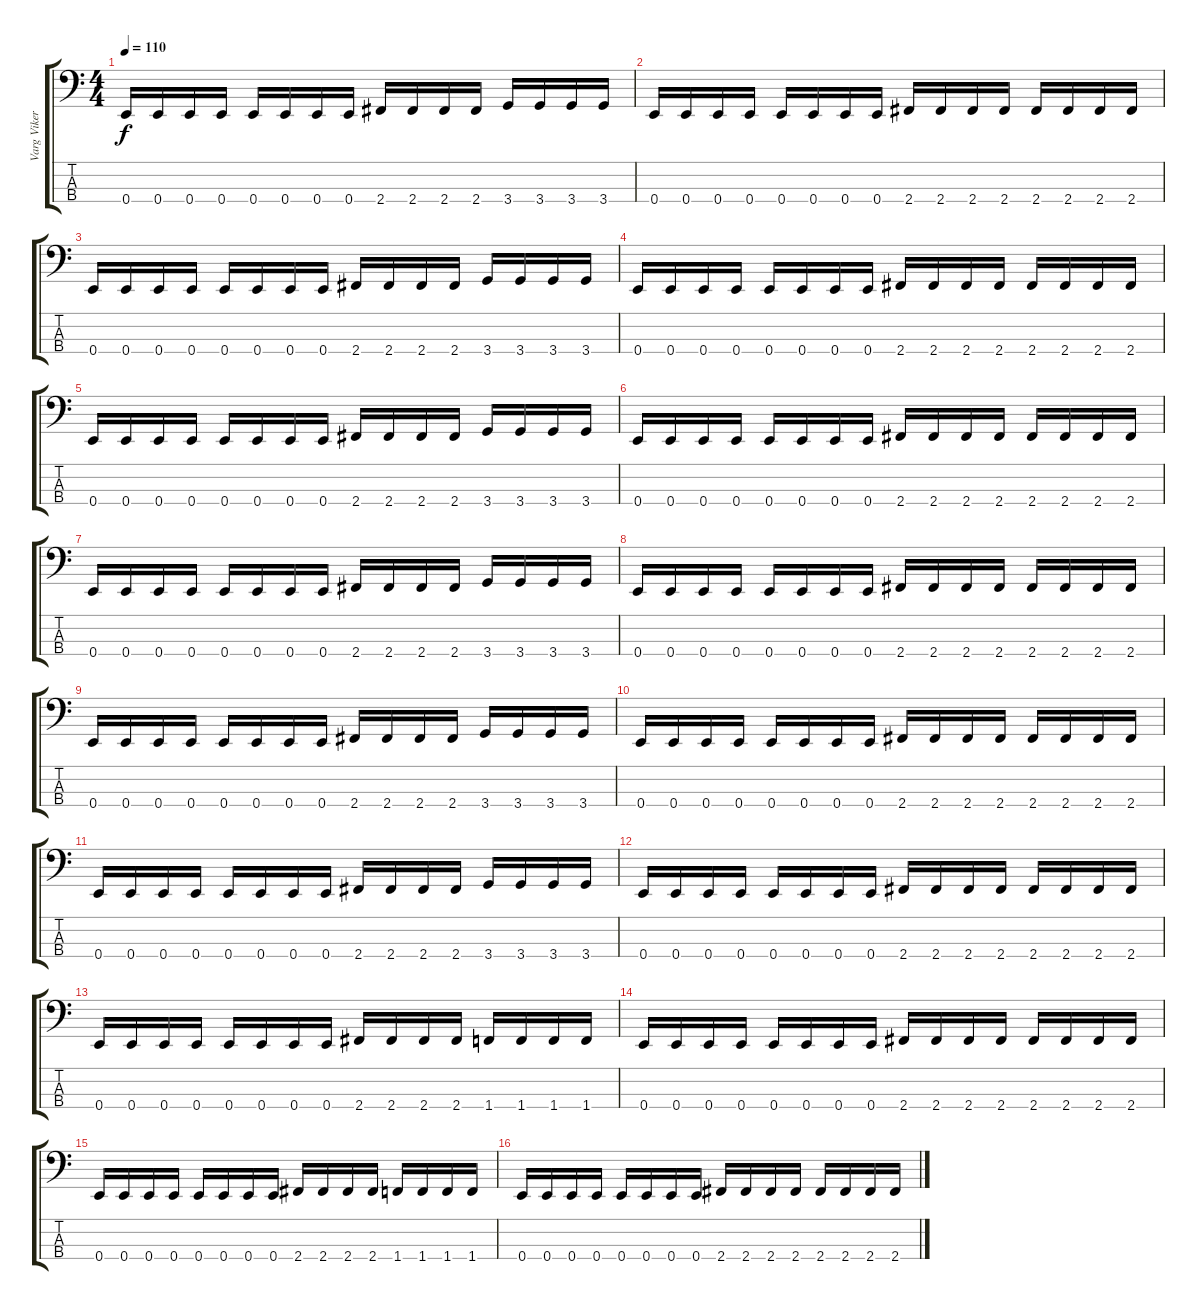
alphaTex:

\track ("Varg Vikernes " "Varg Viker") {instrument electricbassfinger}
\staff {score tabs}
\tuning (G2 D2 A1 E1) {hide}
\ts (4 4)
\tempo 110
\clef f4
\ks c
0.4.16{dy f} 0.4.16 0.4.16 0.4.16 0.4.16 0.4.16 0.4.16 0.4.16 2.4.16 2.4.16 2.4.16 2.4.16 3.4.16 3.4.16 3.4.16 3.4.16 |
0.4.16 0.4.16 0.4.16 0.4.16 0.4.16 0.4.16 0.4.16 0.4.16 2.4.16 2.4.16 2.4.16 2.4.16 2.4.16 2.4.16 2.4.16 2.4.16 |
0.4.16 0.4.16 0.4.16 0.4.16 0.4.16 0.4.16 0.4.16 0.4.16 2.4.16 2.4.16 2.4.16 2.4.16 3.4.16 3.4.16 3.4.16 3.4.16 |
0.4.16 0.4.16 0.4.16 0.4.16 0.4.16 0.4.16 0.4.16 0.4.16 2.4.16 2.4.16 2.4.16 2.4.16 2.4.16 2.4.16 2.4.16 2.4.16 |
0.4.16 0.4.16 0.4.16 0.4.16 0.4.16 0.4.16 0.4.16 0.4.16 2.4.16 2.4.16 2.4.16 2.4.16 3.4.16 3.4.16 3.4.16 3.4.16 |
0.4.16 0.4.16 0.4.16 0.4.16 0.4.16 0.4.16 0.4.16 0.4.16 2.4.16 2.4.16 2.4.16 2.4.16 2.4.16 2.4.16 2.4.16 2.4.16 |
0.4.16 0.4.16 0.4.16 0.4.16 0.4.16 0.4.16 0.4.16 0.4.16 2.4.16 2.4.16 2.4.16 2.4.16 3.4.16 3.4.16 3.4.16 3.4.16 |
0.4.16 0.4.16 0.4.16 0.4.16 0.4.16 0.4.16 0.4.16 0.4.16 2.4.16 2.4.16 2.4.16 2.4.16 2.4.16 2.4.16 2.4.16 2.4.16 |
0.4.16 0.4.16 0.4.16 0.4.16 0.4.16 0.4.16 0.4.16 0.4.16 2.4.16 2.4.16 2.4.16 2.4.16 3.4.16 3.4.16 3.4.16 3.4.16 |
0.4.16 0.4.16 0.4.16 0.4.16 0.4.16 0.4.16 0.4.16 0.4.16 2.4.16 2.4.16 2.4.16 2.4.16 2.4.16 2.4.16 2.4.16 2.4.16 |
0.4.16 0.4.16 0.4.16 0.4.16 0.4.16 0.4.16 0.4.16 0.4.16 2.4.16 2.4.16 2.4.16 2.4.16 3.4.16 3.4.16 3.4.16 3.4.16 |
0.4.16 0.4.16 0.4.16 0.4.16 0.4.16 0.4.16 0.4.16 0.4.16 2.4.16 2.4.16 2.4.16 2.4.16 2.4.16 2.4.16 2.4.16 2.4.16 |
0.4.16 0.4.16 0.4.16 0.4.16 0.4.16 0.4.16 0.4.16 0.4.16 2.4.16 2.4.16 2.4.16 2.4.16 1.4.16 1.4.16 1.4.16 1.4.16 |
0.4.16 0.4.16 0.4.16 0.4.16 0.4.16 0.4.16 0.4.16 0.4.16 2.4.16 2.4.16 2.4.16 2.4.16 2.4.16 2.4.16 2.4.16 2.4.16 |
0.4.16 0.4.16 0.4.16 0.4.16 0.4.16 0.4.16 0.4.16 0.4.16 2.4.16 2.4.16 2.4.16 2.4.16 1.4.16 1.4.16 1.4.16 1.4.16 |
0.4.16 0.4.16 0.4.16 0.4.16 0.4.16 0.4.16 0.4.16 0.4.16 2.4.16 2.4.16 2.4.16 2.4.16 2.4.16 2.4.16 2.4.16 2.4.16
